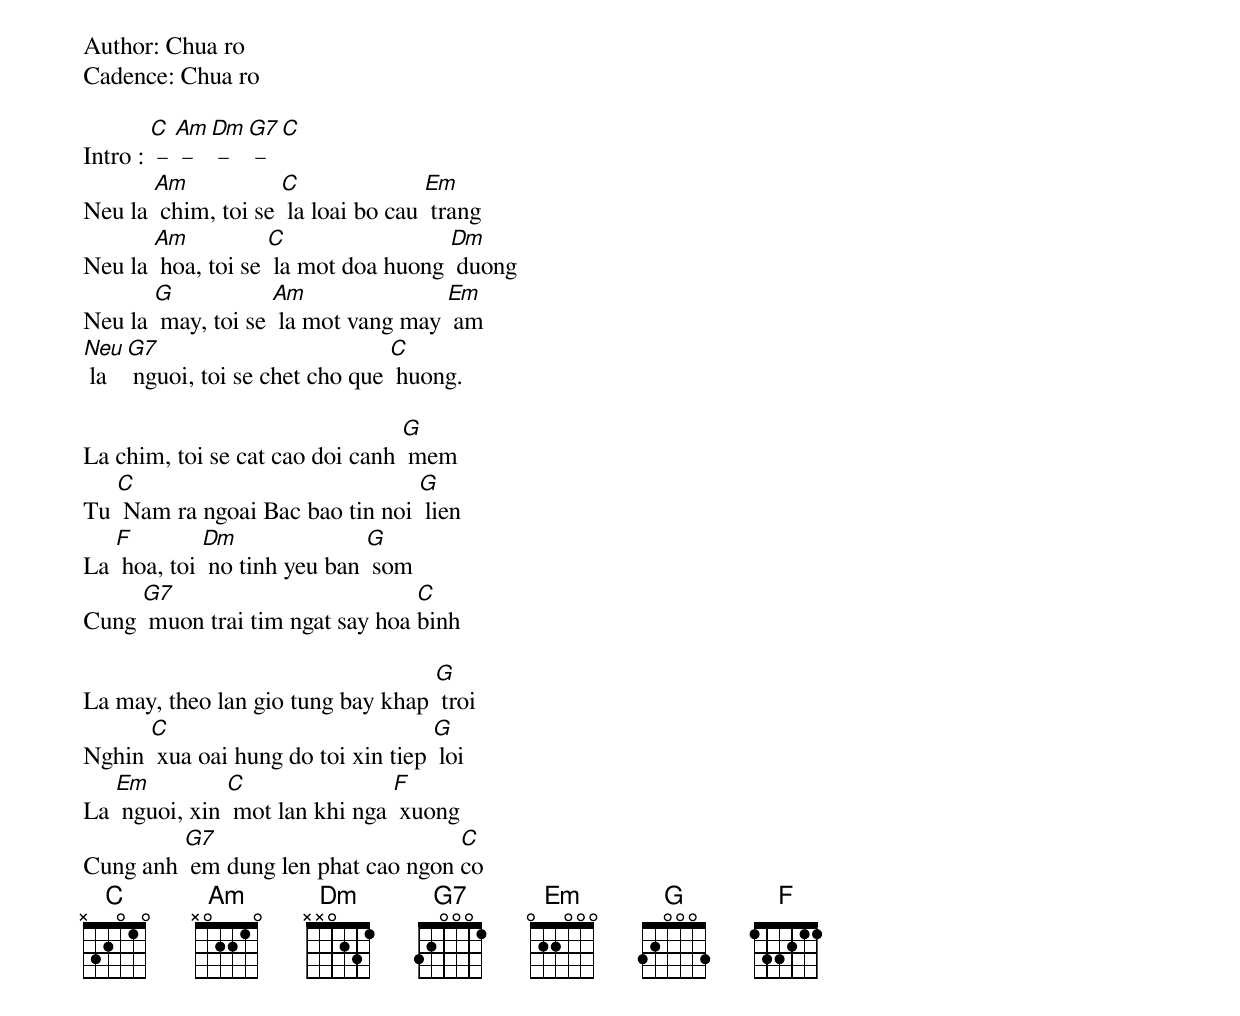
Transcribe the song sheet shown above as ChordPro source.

Author: Chua ro
Cadence: Chua ro

Intro : [C]  [Am]  [Dm]  [G7]  [C]
Neu la [Am] chim, toi se [C] la loai bo cau [Em] trang
Neu la [Am] hoa, toi se [C] la mot doa huong [Dm] duong
Neu la [G] may, toi se [Am] la mot vang may [Em] am
[Neu] la [G7] nguoi, toi se chet cho que [C] huong.

La chim, toi se cat cao doi canh [G] mem
Tu [C] Nam ra ngoai Bac bao tin noi [G] lien
La [F] hoa, toi [Dm] no tinh yeu ban [G] som
Cung [G7] muon trai tim ngat say hoa [C]binh

La may, theo lan gio tung bay khap [G] troi
Nghin [C] xua oai hung do toi xin tiep [G] loi
La [Em] nguoi, xin [C] mot lan khi nga [F] xuong
Cung anh [G7] em dung len phat cao ngon [C]co
